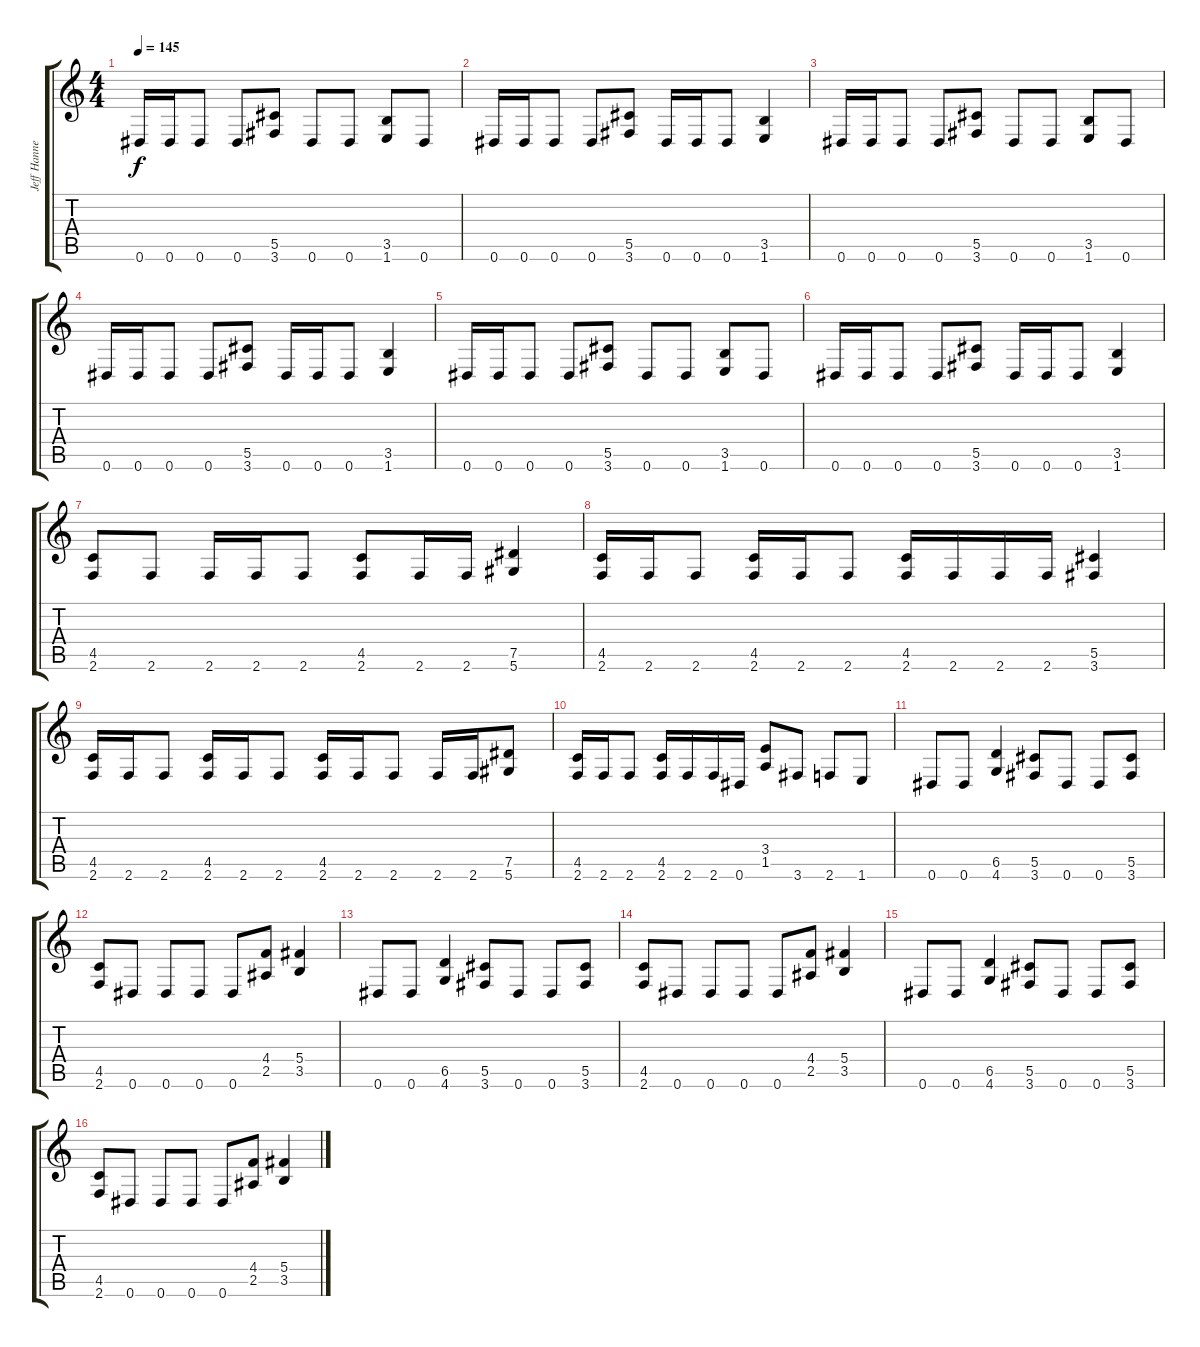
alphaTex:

\track ("Jeff Hanneman" "Jeff Hanne") {instrument distortionguitar}
\staff {score tabs}
\tuning (Eb4 Bb3 Gb3 Db3 Ab2 Eb2) {hide}
\ts (4 4)
\tempo 145
\clef g2
\ks c
0.6.16{dy f} 0.6.16 0.6.8 0.6.8 (5.5 3.6).8 0.6.8 0.6.8 (3.5 1.6).8 0.6.8 |
0.6.16 0.6.16 0.6.8 0.6.8 (5.5 3.6).8 0.6.16 0.6.16 0.6.8 (3.5 1.6).4 |
0.6.16 0.6.16 0.6.8 0.6.8 (5.5 3.6).8 0.6.8 0.6.8 (3.5 1.6).8 0.6.8 |
0.6.16 0.6.16 0.6.8 0.6.8 (5.5 3.6).8 0.6.16 0.6.16 0.6.8 (3.5 1.6).4 |
0.6.16 0.6.16 0.6.8 0.6.8 (5.5 3.6).8 0.6.8 0.6.8 (3.5 1.6).8 0.6.8 |
0.6.16 0.6.16 0.6.8 0.6.8 (5.5 3.6).8 0.6.16 0.6.16 0.6.8 (3.5 1.6).4 |
(4.5 2.6).8 2.6.8 2.6.16 2.6.16 2.6.8 (4.5 2.6).8 2.6.16 2.6.16 (7.5 5.6).4 |
(4.5 2.6).16 2.6.16 2.6.8 (4.5 2.6).16 2.6.16 2.6.8 (4.5 2.6).16 2.6.16 2.6.16 2.6.16 (5.5 3.6).4 |
(4.5 2.6).16 2.6.16 2.6.8 (4.5 2.6).16 2.6.16 2.6.8 (4.5 2.6).16 2.6.16 2.6.8 2.6.16 2.6.16 (7.5 5.6).8 |
(4.5 2.6).16 2.6.16 2.6.8 (4.5 2.6).16 2.6.16 2.6.16 0.6.16 (3.4 1.5).8 3.6.8 2.6.8 1.6.8 |
0.6.8 0.6.8 (6.5 4.6).4 (5.5 3.6).8 0.6.8 0.6.8 (5.5 3.6).8 |
(4.5 2.6).8 0.6.8 0.6.8 0.6.8 0.6.8 (4.4 2.5).8 (5.4 3.5).4 |
0.6.8 0.6.8 (6.5 4.6).4 (5.5 3.6).8 0.6.8 0.6.8 (5.5 3.6).8 |
(4.5 2.6).8 0.6.8 0.6.8 0.6.8 0.6.8 (4.4 2.5).8 (5.4 3.5).4 |
0.6.8 0.6.8 (6.5 4.6).4 (5.5 3.6).8 0.6.8 0.6.8 (5.5 3.6).8 |
(4.5 2.6).8 0.6.8 0.6.8 0.6.8 0.6.8 (4.4 2.5).8 (5.4 3.5).4
